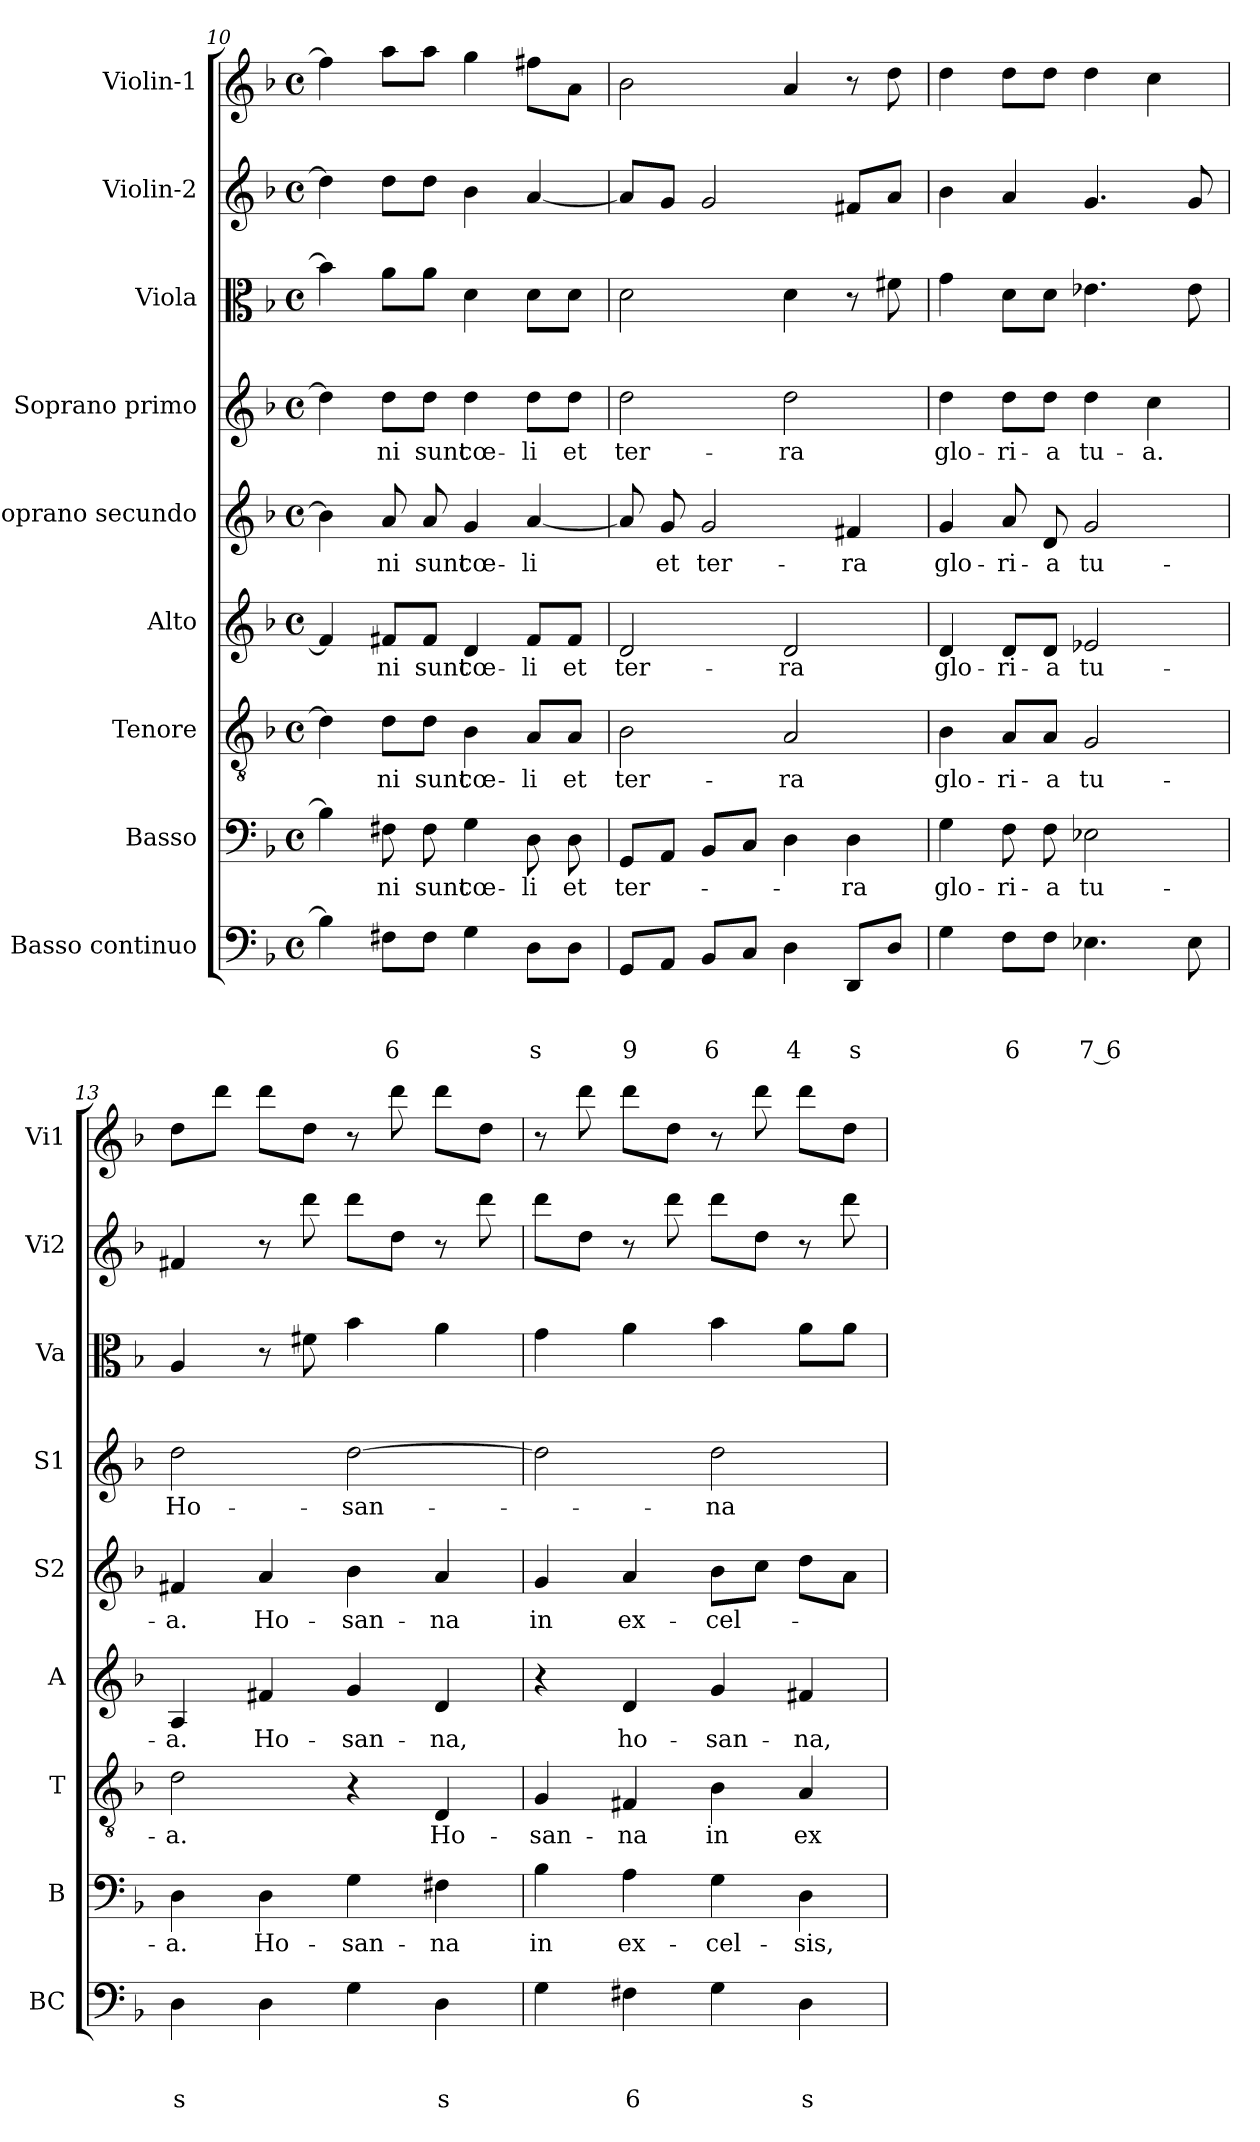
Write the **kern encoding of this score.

**kern	**text	**text	**text	**kern	**text	**kern	**text	**kern	**text	**kern	**text	**kern	**text	**kern	**kern	**kern
*part9	*part9	*part9	*part9	*part8	*part8	*part7	*part7	*part6	*part6	*part5	*part5	*part4	*part4	*part3	*part2	*part1
*staff9	*staff9	*staff9	*staff9	*staff8	*staff8	*staff7	*staff7	*staff6	*staff6	*staff5	*staff5	*staff4	*staff4	*staff3	*staff2	*staff1
*I"Basso continuo	*	*	*	*I"Basso	*	*I"Tenore	*	*I"Alto	*	*I"Soprano secundo	*	*I"Soprano primo	*	*I"Viola	*I"Violin-2	*I"Violin-1
*I'BC	*	*	*	*I'B	*	*I'T	*	*I'A	*	*I'S2	*	*I'S1	*	*I'Va	*I'Vi2	*I'Vi1
*clefF4	*	*	*	*clefF4	*	*clefGv2	*	*clefG2	*	*clefG2	*	*clefG2	*	*clefC3	*clefG2	*clefG2
*k[b-]	*	*	*	*k[b-]	*	*k[b-]	*	*k[b-]	*	*k[b-]	*	*k[b-]	*	*k[b-]	*k[b-]	*k[b-]
*F:	*	*	*	*F:	*	*F:	*	*F:	*	*F:	*	*F:	*	*F:	*F:	*F:
*M4/4	*	*	*	*M4/4	*	*M4/4	*	*M4/4	*	*M4/4	*	*M4/4	*	*M4/4	*M4/4	*M4/4
*met(c)	*	*	*	*met(c)	*	*met(c)	*	*met(c)	*	*met(c)	*	*met(c)	*	*met(c)	*met(c)	*met(c)
=10	=10	=10	=10	=10	=10	=10	=10	=10	=10	=10	=10	=10	=10	=10	=10	=10
4B-\]	.	.	.	4B-\]	.	4d\]	.	4f/]	.	4b-\]	.	4dd\]	.	4b-\]	4dd\]	4ff\]
!	!	!	!LO:LY:b	!	!LO:LY:b	!	!LO:LY:b	!	!LO:LY:b	!	!LO:LY:b	!	!LO:LY:b	!	!	!
8F#X\L	.	.	6	8F#X\	-ni	8d\L	-ni	8f#X/L	-ni	8a/	-ni	8dd\L	-ni	8a\L	8dd\L	8aa\L
!	!	!	!	!	!LO:LY:b	!	!LO:LY:b	!	!LO:LY:b	!	!LO:LY:b	!	!LO:LY:b	!	!	!
8F#\J	.	.	.	8F#\	sunt	8d\J	sunt	8f#/J	sunt	8a/	sunt	8dd\J	sunt	8a\J	8dd\J	8aa\J
!	!	!	!	!	!LO:LY:b	!	!LO:LY:b	!	!LO:LY:b	!	!LO:LY:b	!	!LO:LY:b	!	!	!
4G\	.	.	.	4G\	cœ-	4B-\	cœ-	4d/	cœ-	4g/	cœ-	4dd\	cœ-	4d\	4b-\	4gg\
!	!	!	!LO:LY:b	!	!LO:LY:b	!	!LO:LY:b	!	!LO:LY:b	!	!LO:LY:b	!	!LO:LY:b	!	!	!
8D\L	.	.	s	8D\	-li	8A/L	-li	8f#/L	-li	[4a/	-li	8dd\L	-li	8d\L	[4a/	8ff#X\L
!	!	!	!	!	!LO:LY:b	!	!LO:LY:b	!	!LO:LY:b	!	!	!	!LO:LY:b	!	!	!
8D\J	.	.	.	8D\	et	8A/J	et	8f#/J	et	.	.	8dd\J	et	8d\J	.	8a\J
!!LO:LB:g=z
=11	=11	=11	=11	=11	=11	=11	=11	=11	=11	=11	=11	=11	=11	=11	=11	=11
!	!	!	!LO:LY:b	!	!LO:LY:b	!	!LO:LY:b	!	!LO:LY:b	!	!	!	!LO:LY:b	!	!	!
8GG/L	.	.	9	8GG/L	ter-	2B-\	ter-	2d/	ter-	8a/]	.	2dd\	ter-	2d\	8a/L]	2b-\
!	!	!	!	!	!	!	!	!	!	!	!LO:LY:b	!	!	!	!	!
8AA/J	.	.	.	8AA/J	.	.	.	.	.	8g/	et	.	.	.	8g/J	.
!	!	!	!LO:LY:b	!	!	!	!	!	!	!	!LO:LY:b	!	!	!	!	!
8BB-/L	.	.	6	8BB-/L	.	.	.	.	.	2g/	ter-	.	.	.	2g/	.
8C/J	.	.	.	8C/J	.	.	.	.	.	.	.	.	.	.	.	.
!	!	!	!LO:LY:b	!	!	!	!LO:LY:b	!	!LO:LY:b	!	!	!	!LO:LY:b	!	!	!
4D\	.	.	4	4D\	.	2A/	-ra	2d/	-ra	.	.	2dd\	-ra	4d\	.	4a/
!	!	!	!LO:LY:b	!	!LO:LY:b	!	!	!	!	!	!LO:LY:b	!	!	!	!	!
8DD/L	.	.	s	4D\	-ra	.	.	.	.	4f#X/	-ra	.	.	8r	8f#X/L	8r
8D/J	.	.	.	.	.	.	.	.	.	.	.	.	.	8f#X\	8a/J	8dd\
=12	=12	=12	=12	=12	=12	=12	=12	=12	=12	=12	=12	=12	=12	=12	=12	=12
!	!	!	!	!	!LO:LY:b	!	!LO:LY:b	!	!LO:LY:b	!	!LO:LY:b	!	!LO:LY:b	!	!	!
4G\	.	.	.	4G\	glo-	4B-\	glo-	4d/	glo-	4g/	glo-	4dd\	glo-	4g\	4b-\	4dd\
!	!	!	!LO:LY:b	!	!LO:LY:b	!	!LO:LY:b	!	!LO:LY:b	!	!LO:LY:b	!	!LO:LY:b	!	!	!
8F\L	.	.	6	8F\	-ri-	8A/L	-ri-	8d/L	-ri-	8a/	-ri-	8dd\L	-ri-	8d\L	4a/	8dd\L
!	!	!	!	!	!LO:LY:b	!	!LO:LY:b	!	!LO:LY:b	!	!LO:LY:b	!	!LO:LY:b	!	!	!
8F\J	.	.	.	8F\	-a	8A/J	-a	8d/J	-a	8d/	-a	8dd\J	-a	8d\J	.	8dd\J
!	!	!	!LO:LY:b	!	!LO:LY:b	!	!LO:LY:b	!	!LO:LY:b	!	!LO:LY:b	!	!LO:LY:b	!	!	!
4.E-X\	.	.	7 6	2E-X\	tu-	2G/	tu-	2e-X/	tu-	2g/	tu-	4dd\	tu-	4.e-X\	4.g/	4dd\
!	!	!	!	!	!	!	!	!	!	!	!	!	!LO:LY:b	!	!	!
.	.	.	.	.	.	.	.	.	.	.	.	4cc\	-a.	.	.	4cc\
8E-\	.	.	.	.	.	.	.	.	.	.	.	.	.	8e-\	8g/	.
=13	=13	=13	=13	=13	=13	=13	=13	=13	=13	=13	=13	=13	=13	=13	=13	=13
!	!	!	!LO:LY:b	!	!LO:LY:b	!	!LO:LY:b	!	!LO:LY:b	!	!LO:LY:b	!	!LO:LY:b	!	!	!
4D\	.	.	s	4D\	-a.	2d\	-a.	4A/	-a.	4f#X/	-a.	2dd\	Ho-	4A/	4f#X/	8dd\L
.	.	.	.	.	.	.	.	.	.	.	.	.	.	.	.	8ddd\J
!	!	!	!	!	!LO:LY:b	!	!	!	!LO:LY:b	!	!LO:LY:b	!	!	!	!	!
4D\	.	.	.	4D\	Ho-	.	.	4f#X/	Ho-	4a/	Ho-	.	.	8r	8r	8ddd\L
.	.	.	.	.	.	.	.	.	.	.	.	.	.	8f#X\	8ddd\	8dd\J
!	!	!	!	!	!LO:LY:b	!	!	!	!LO:LY:b	!	!LO:LY:b	!	!LO:LY:b	!	!	!
4G\	.	.	.	4G\	-san-	4r	.	4g/	-san-	4b-\	-san-	[2dd\	-san-	4b-\	8ddd\L	8r
.	.	.	.	.	.	.	.	.	.	.	.	.	.	.	8dd\J	8ddd\
!	!	!	!LO:LY:b	!	!LO:LY:b	!	!LO:LY:b	!	!LO:LY:b	!	!LO:LY:b	!	!	!	!	!
4D\	.	.	s	4F#X\	-na	4D/	Ho-	4d/	-na,	4a/	-na	.	.	4a\	8r	8ddd\L
.	.	.	.	.	.	.	.	.	.	.	.	.	.	.	8ddd\	8dd\J
=14	=14	=14	=14	=14	=14	=14	=14	=14	=14	=14	=14	=14	=14	=14	=14	=14
!	!	!	!	!	!LO:LY:b	!	!LO:LY:b	!	!	!	!LO:LY:b	!	!	!	!	!
4G\	.	.	.	4B-\	in	4G/	-san-	4r	.	4g/	in	2dd\]	.	4g\	8ddd\L	8r
.	.	.	.	.	.	.	.	.	.	.	.	.	.	.	8dd\J	8ddd\
!	!	!	!LO:LY:b	!	!LO:LY:b	!	!LO:LY:b	!	!LO:LY:b	!	!LO:LY:b	!	!	!	!	!
4F#X\	.	.	6	4A\	ex-	4F#X/	-na	4d/	ho-	4a/	ex-	.	.	4a\	8r	8ddd\L
.	.	.	.	.	.	.	.	.	.	.	.	.	.	.	8ddd\	8dd\J
!	!	!	!	!	!LO:LY:b	!	!LO:LY:b	!	!LO:LY:b	!	!LO:LY:b	!	!LO:LY:b	!	!	!
4G\	.	.	.	4G\	-cel-	4B-\	in	4g/	-san-	8b-\L	-cel-	2dd\	-na	4b-\	8ddd\L	8r
.	.	.	.	.	.	.	.	.	.	8cc\J	.	.	.	.	8dd\J	8ddd\
!	!	!	!LO:LY:b	!	!LO:LY:b	!	!LO:LY:b	!	!LO:LY:b	!	!	!	!	!	!	!
4D\	.	.	s	4D\	-sis,	4A/	ex-	4f#X/	-na,	8dd\L	.	.	.	8a\L	8r	8ddd\L
.	.	.	.	.	.	.	.	.	.	8a\J	.	.	.	8a\J	8ddd\	8dd\J
=	=	=	=	=	=	=	=	=	=	=	=	=	=	=	=	=
*-	*-	*-	*-	*-	*-	*-	*-	*-	*-	*-	*-	*-	*-	*-	*-	*-
